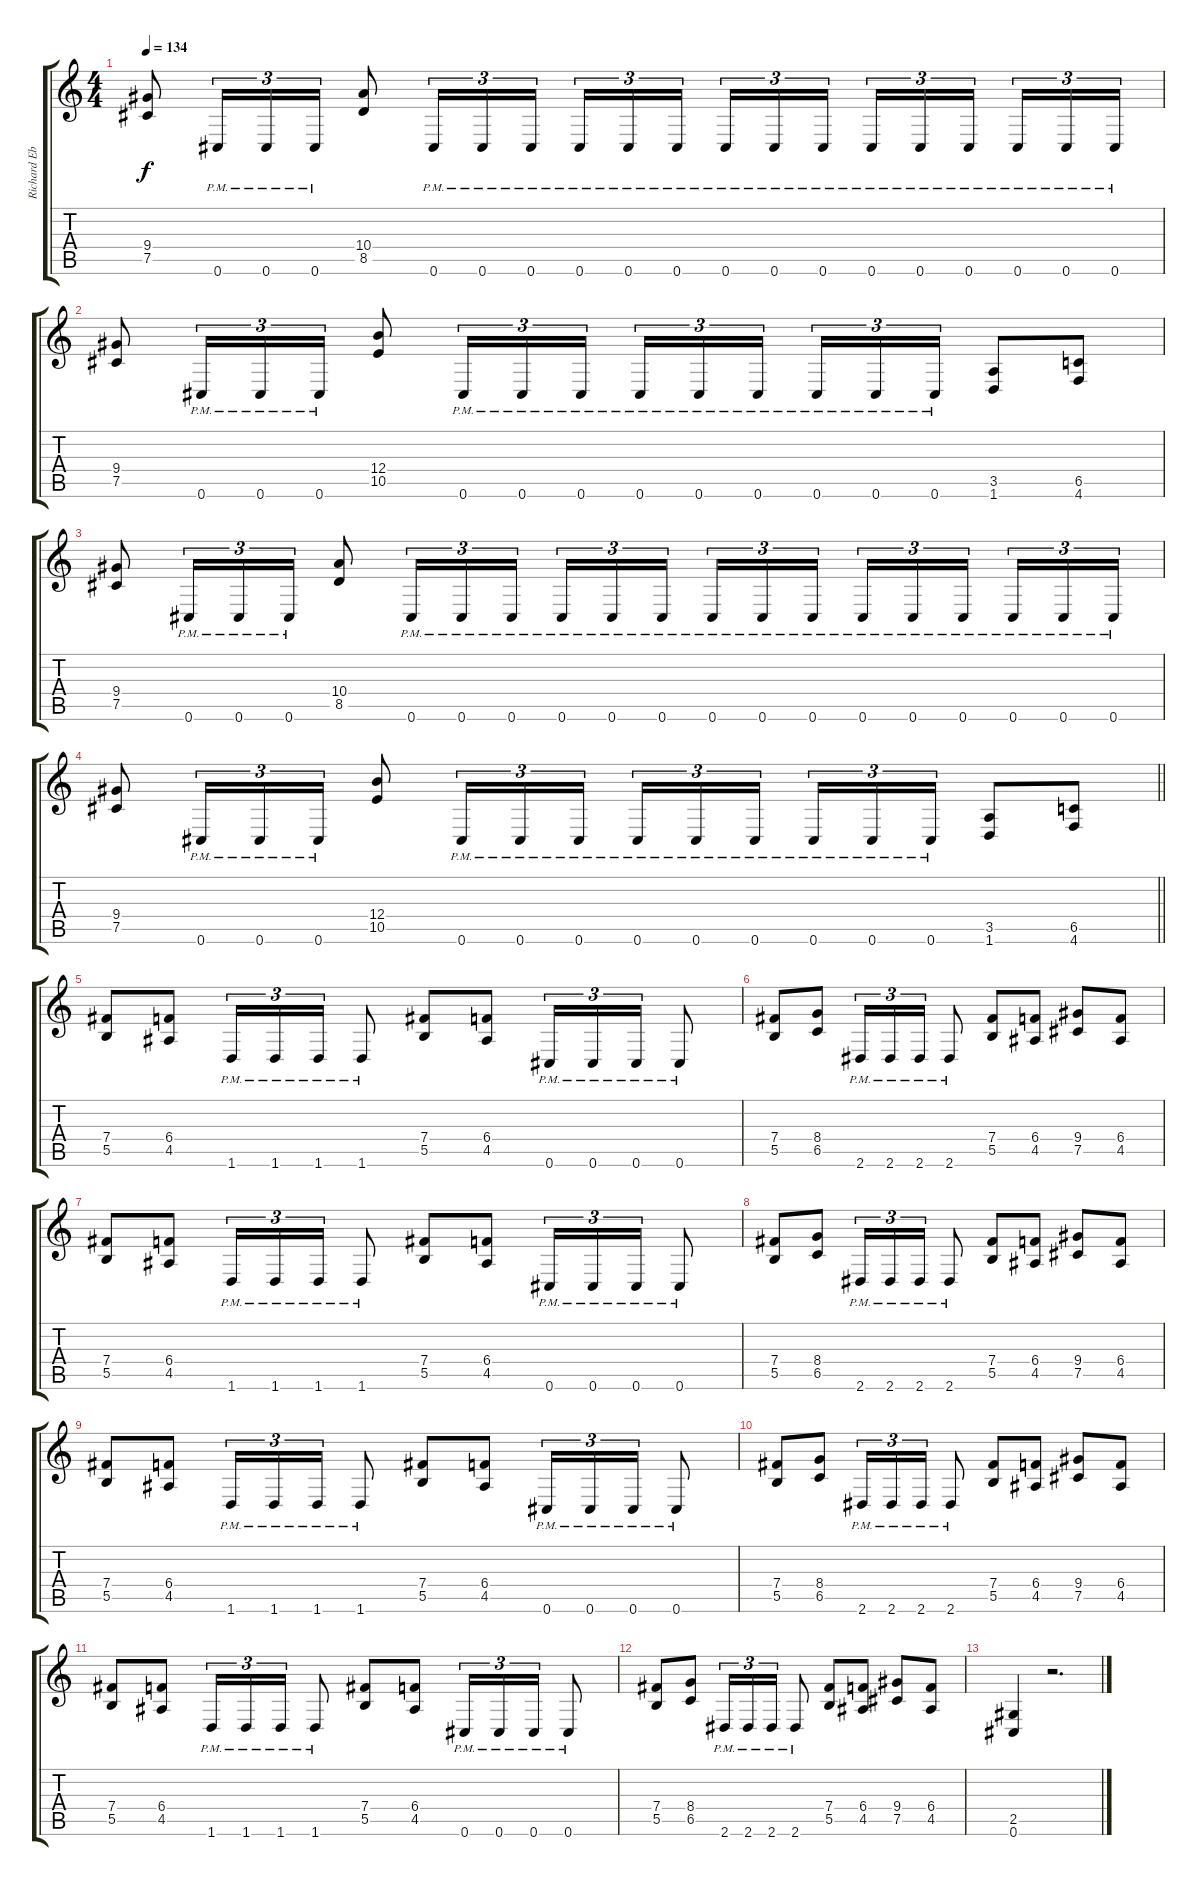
\track ("Richard Ebisch (Rhythm)" "Richard Eb") {instrument distortionguitar}
\staff {score tabs}
\tuning (Db4 Ab3 E3 B2 Gb2 Db2) {hide}
\ts (4 4)
\tempo 134
\clef g2
\ks c
(9.4 7.5).8{dy f} 0.6{pm}.16{tu (3 2)} 0.6{pm}.16{tu (3 2)} 0.6{pm}.16{tu (3 2)} (10.4 8.5).8 0.6{pm}.16{tu (3 2)} 0.6{pm}.16{tu (3 2)} 0.6{pm}.16{tu (3 2)} 0.6{pm}.16{tu (3 2)} 0.6{pm}.16{tu (3 2)} 0.6{pm}.16{tu (3 2) beam splitsecondary} 0.6{pm}.16{tu (3 2)} 0.6{pm}.16{tu (3 2)} 0.6{pm}.16{tu (3 2)} 0.6{pm}.16{tu (3 2)} 0.6{pm}.16{tu (3 2)} 0.6{pm}.16{tu (3 2) beam splitsecondary} 0.6{pm}.16{tu (3 2)} 0.6{pm}.16{tu (3 2)} 0.6{pm}.16{tu (3 2)} |
(9.4 7.5).8 0.6{pm}.16{tu (3 2)} 0.6{pm}.16{tu (3 2)} 0.6{pm}.16{tu (3 2)} (12.4 10.5).8 0.6{pm}.16{tu (3 2)} 0.6{pm}.16{tu (3 2)} 0.6{pm}.16{tu (3 2)} 0.6{pm}.16{tu (3 2)} 0.6{pm}.16{tu (3 2)} 0.6{pm}.16{tu (3 2) beam splitsecondary} 0.6{pm}.16{tu (3 2)} 0.6{pm}.16{tu (3 2)} 0.6{pm}.16{tu (3 2)} (3.5 1.6).8 (6.5 4.6).8 |
(9.4 7.5).8 0.6{pm}.16{tu (3 2)} 0.6{pm}.16{tu (3 2)} 0.6{pm}.16{tu (3 2)} (10.4 8.5).8 0.6{pm}.16{tu (3 2)} 0.6{pm}.16{tu (3 2)} 0.6{pm}.16{tu (3 2)} 0.6{pm}.16{tu (3 2)} 0.6{pm}.16{tu (3 2)} 0.6{pm}.16{tu (3 2) beam splitsecondary} 0.6{pm}.16{tu (3 2)} 0.6{pm}.16{tu (3 2)} 0.6{pm}.16{tu (3 2)} 0.6{pm}.16{tu (3 2)} 0.6{pm}.16{tu (3 2)} 0.6{pm}.16{tu (3 2) beam splitsecondary} 0.6{pm}.16{tu (3 2)} 0.6{pm}.16{tu (3 2)} 0.6{pm}.16{tu (3 2)} |
\barLineRight lightlight
(9.4 7.5).8 0.6{pm}.16{tu (3 2)} 0.6{pm}.16{tu (3 2)} 0.6{pm}.16{tu (3 2)} (12.4 10.5).8 0.6{pm}.16{tu (3 2)} 0.6{pm}.16{tu (3 2)} 0.6{pm}.16{tu (3 2)} 0.6{pm}.16{tu (3 2)} 0.6{pm}.16{tu (3 2)} 0.6{pm}.16{tu (3 2) beam splitsecondary} 0.6{pm}.16{tu (3 2)} 0.6{pm}.16{tu (3 2)} 0.6{pm}.16{tu (3 2)} (3.5 1.6).8 (6.5 4.6).8 |
(7.4 5.5).8 (6.4 4.5).8 1.6{pm}.16{tu (3 2)} 1.6{pm}.16{tu (3 2)} 1.6{pm}.16{tu (3 2)} 1.6{pm}.8 (7.4 5.5).8 (6.4 4.5).8 0.6{pm}.16{tu (3 2)} 0.6{pm}.16{tu (3 2)} 0.6{pm}.16{tu (3 2)} 0.6{pm}.8 |
(7.4 5.5).8 (8.4 6.5).8 2.6{pm}.16{tu (3 2)} 2.6{pm}.16{tu (3 2)} 2.6{pm}.16{tu (3 2)} 2.6{pm}.8 (7.4 5.5).8 (6.4 4.5).8 (9.4 7.5).8 (6.4 4.5).8 |
(7.4 5.5).8 (6.4 4.5).8 1.6{pm}.16{tu (3 2)} 1.6{pm}.16{tu (3 2)} 1.6{pm}.16{tu (3 2)} 1.6{pm}.8 (7.4 5.5).8 (6.4 4.5).8 0.6{pm}.16{tu (3 2)} 0.6{pm}.16{tu (3 2)} 0.6{pm}.16{tu (3 2)} 0.6{pm}.8 |
(7.4 5.5).8 (8.4 6.5).8 2.6{pm}.16{tu (3 2)} 2.6{pm}.16{tu (3 2)} 2.6{pm}.16{tu (3 2)} 2.6{pm}.8 (7.4 5.5).8 (6.4 4.5).8 (9.4 7.5).8 (6.4 4.5).8 |
(7.4 5.5).8 (6.4 4.5).8 1.6{pm}.16{tu (3 2)} 1.6{pm}.16{tu (3 2)} 1.6{pm}.16{tu (3 2)} 1.6{pm}.8 (7.4 5.5).8 (6.4 4.5).8 0.6{pm}.16{tu (3 2)} 0.6{pm}.16{tu (3 2)} 0.6{pm}.16{tu (3 2)} 0.6{pm}.8 |
(7.4 5.5).8 (8.4 6.5).8 2.6{pm}.16{tu (3 2)} 2.6{pm}.16{tu (3 2)} 2.6{pm}.16{tu (3 2)} 2.6{pm}.8 (7.4 5.5).8 (6.4 4.5).8 (9.4 7.5).8 (6.4 4.5).8 |
(7.4 5.5).8 (6.4 4.5).8 1.6{pm}.16{tu (3 2)} 1.6{pm}.16{tu (3 2)} 1.6{pm}.16{tu (3 2)} 1.6{pm}.8 (7.4 5.5).8 (6.4 4.5).8 0.6{pm}.16{tu (3 2)} 0.6{pm}.16{tu (3 2)} 0.6{pm}.16{tu (3 2)} 0.6{pm}.8 |
(7.4 5.5).8 (8.4 6.5).8 2.6{pm}.16{tu (3 2)} 2.6{pm}.16{tu (3 2)} 2.6{pm}.16{tu (3 2)} 2.6{pm}.8 (7.4 5.5).8 (6.4 4.5).8 (9.4 7.5).8 (6.4 4.5).8 |
(2.5 0.6).4 r.2{d}
